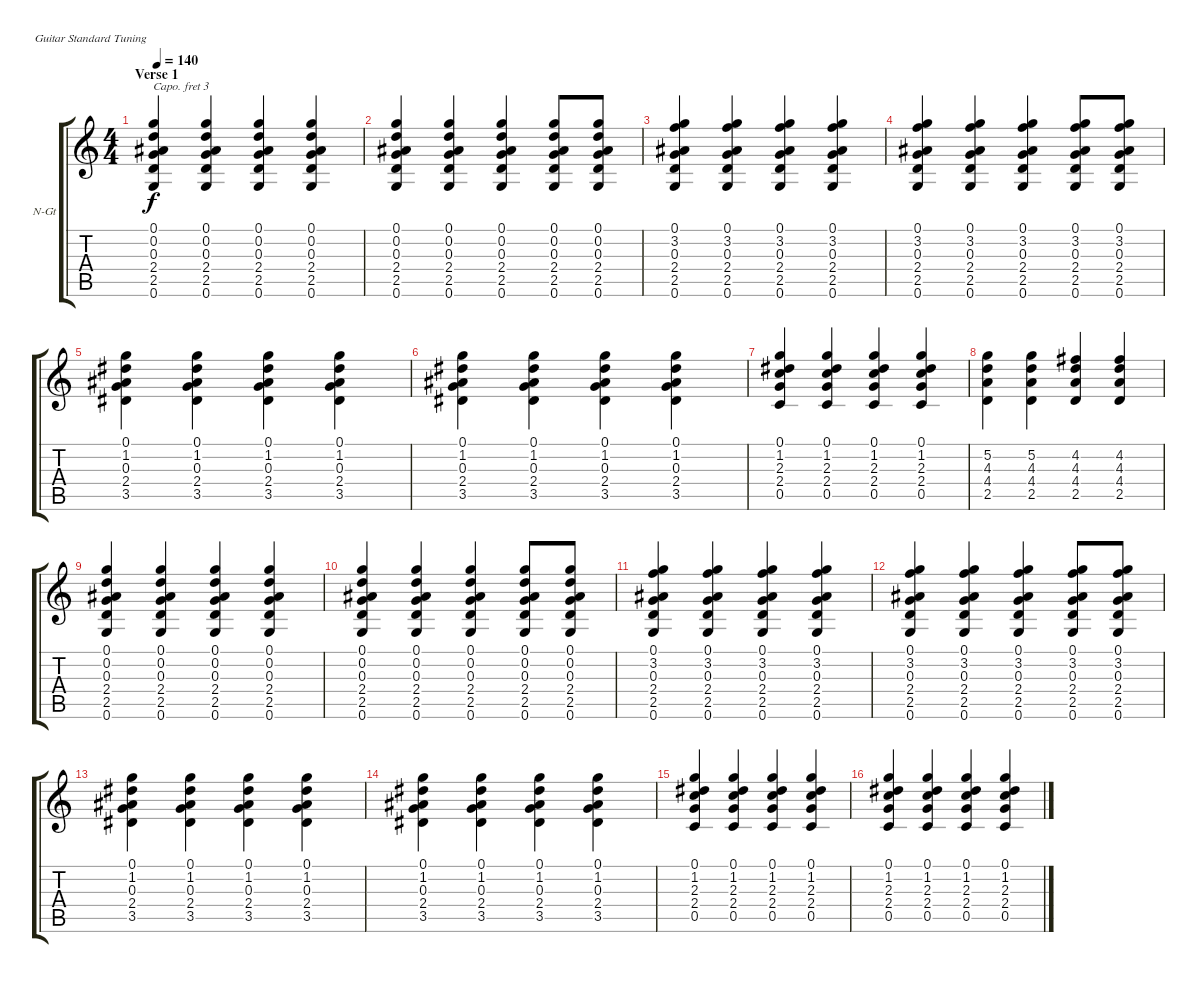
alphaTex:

\bracketExtendMode groupsimilarinstruments
\firstSystemTrackNameOrientation horizontal
\otherSystemsTrackNameOrientation horizontal
\track ("Acoustic Guitar" "N-Gt") {instrument acousticguitarnylon}
\staff {score tabs}
\capo 3
\tuning (E4 B3 G3 D3 A2 E2)
\ts (4 4)
\section ("" "Verse 1")
\tempo 140
\clef g2
\ks c
(0.1 0.2 0.3 2.4 2.5 0.6).4{dy f} (0.1 0.2 0.3 2.4 2.5 0.6).4 (0.1 0.2 0.3 2.4 2.5 0.6).4 (0.1 0.2 0.3 2.4 2.5 0.6).4 |
(0.1 0.2 0.3 2.4 2.5 0.6).4 (0.1 0.2 0.3 2.4 2.5 0.6).4 (0.1 0.2 0.3 2.4 2.5 0.6).4 (0.1 0.2 0.3 2.4 2.5 0.6).8 (0.1 0.2 0.3 2.4 2.5 0.6).8 |
(0.1 3.2 0.3 2.4 2.5 0.6).4 (0.1 3.2 0.3 2.4 2.5 0.6).4 (0.1 3.2 0.3 2.4 2.5 0.6).4 (0.1 3.2 0.3 2.4 2.5 0.6).4 |
(0.1 3.2 0.3 2.4 2.5 0.6).4 (0.1 3.2 0.3 2.4 2.5 0.6).4 (0.1 3.2 0.3 2.4 2.5 0.6).4 (0.1 3.2 0.3 2.4 2.5 0.6).8 (0.1 3.2 0.3 2.4 2.5 0.6).8 |
(0.1 1.2 0.3 2.4 3.5).4 (0.1 1.2 0.3 2.4 3.5).4 (0.1 1.2 0.3 2.4 3.5).4 (0.1 1.2 0.3 2.4 3.5).4 |
(0.1 1.2 0.3 2.4 3.5).4 (0.1 1.2 0.3 2.4 3.5).4 (0.1 1.2 0.3 2.4 3.5).4 (0.1 1.2 0.3 2.4 3.5).4 |
(0.1 1.2 2.3 2.4 0.5).4 (0.1 1.2 2.3 2.4 0.5).4 (0.1 1.2 2.3 2.4 0.5).4 (0.1 1.2 2.3 2.4 0.5).4 |
(5.2 4.3 4.4 2.5).4 (5.2 4.3 4.4 2.5).4 (4.2 4.3 4.4 2.5).4 (4.2 4.3 4.4 2.5).4 |
(0.1 0.2 0.3 2.4 2.5 0.6).4 (0.1 0.2 0.3 2.4 2.5 0.6).4 (0.1 0.2 0.3 2.4 2.5 0.6).4 (0.1 0.2 0.3 2.4 2.5 0.6).4 |
(0.1 0.2 0.3 2.4 2.5 0.6).4 (0.1 0.2 0.3 2.4 2.5 0.6).4 (0.1 0.2 0.3 2.4 2.5 0.6).4 (0.1 0.2 0.3 2.4 2.5 0.6).8 (0.1 0.2 0.3 2.4 2.5 0.6).8 |
(0.1 3.2 0.3 2.4 2.5 0.6).4 (0.1 3.2 0.3 2.4 2.5 0.6).4 (0.1 3.2 0.3 2.4 2.5 0.6).4 (0.1 3.2 0.3 2.4 2.5 0.6).4 |
(0.1 3.2 0.3 2.4 2.5 0.6).4 (0.1 3.2 0.3 2.4 2.5 0.6).4 (0.1 3.2 0.3 2.4 2.5 0.6).4 (0.1 3.2 0.3 2.4 2.5 0.6).8 (0.1 3.2 0.3 2.4 2.5 0.6).8 |
(0.1 1.2 0.3 2.4 3.5).4 (0.1 1.2 0.3 2.4 3.5).4 (0.1 1.2 0.3 2.4 3.5).4 (0.1 1.2 0.3 2.4 3.5).4 |
(0.1 1.2 0.3 2.4 3.5).4 (0.1 1.2 0.3 2.4 3.5).4 (0.1 1.2 0.3 2.4 3.5).4 (0.1 1.2 0.3 2.4 3.5).4 |
(0.1 1.2 2.3 2.4 0.5).4 (0.1 1.2 2.3 2.4 0.5).4 (0.1 1.2 2.3 2.4 0.5).4 (0.1 1.2 2.3 2.4 0.5).4 |
(0.1 1.2 2.3 2.4 0.5).4 (0.1 1.2 2.3 2.4 0.5).4 (0.1 1.2 2.3 2.4 0.5).4 (0.1 1.2 2.3 2.4 0.5).4
